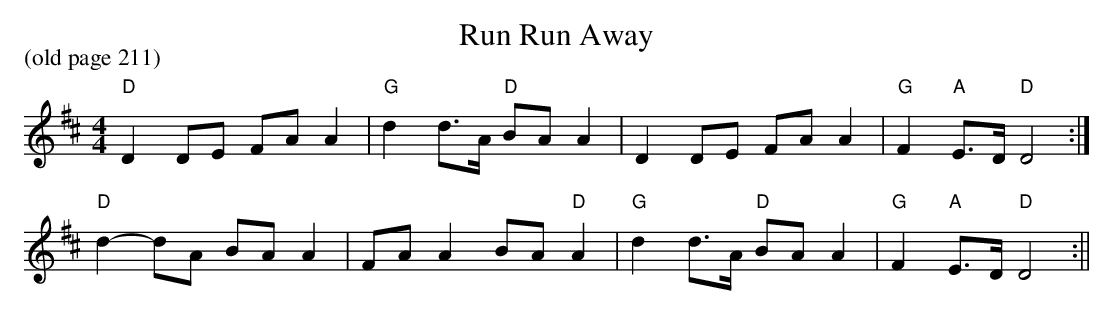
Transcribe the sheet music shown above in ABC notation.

X:1
T:Run Run Away
P:(old page 211)
M:4/4
L:1/8
K:D
"D"D2 DE FA A2|"G"d2 d>A "D"BA A2|D2 DE FA A2|"G"F2 "A"E>D "D"D4:|
"D"d2-dA BA A2|FA A2 BA "D"A2|"G"d2 d>A "D"BA A2|"G"F2 "A"E>D "D"D4:||
